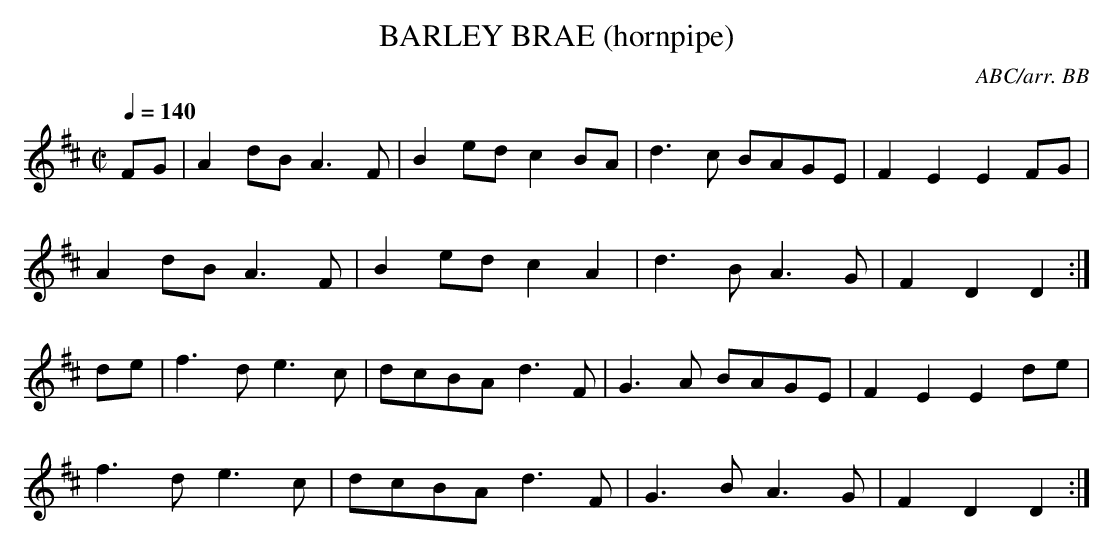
X:1
T:BARLEY BRAE (hornpipe)
C:ABC/arr. BB
in mm 8 and 16 tell me "hornpipe"! So let it be!
Q:1/4=140
M:C|
L:1/8
K:D
FG|A2dB A3F|B2ed c2BA|d3c BAGE|F2E2E2 FG|
A2dB A3F|B2ed c2A2|d3B A3G|F2D2D2 :|
de|f3d e3c|dcBA d3F|G3A BAGE|F2E2 E2de|
f3d e3c|dcBA d3F|G3B A3G|F2D2D2 :|
